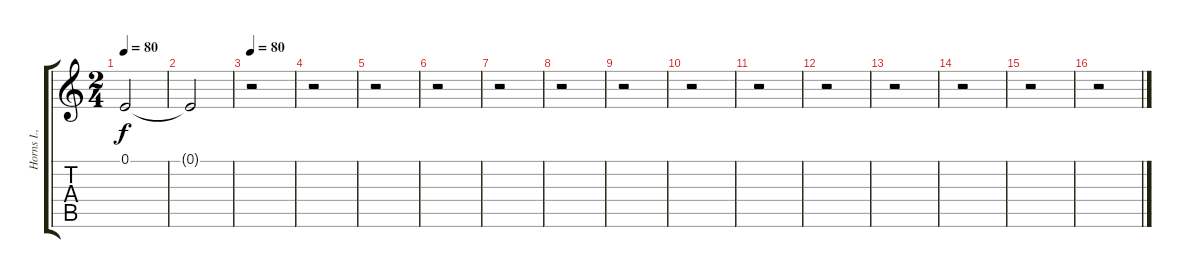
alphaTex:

\track ("Horns I., II. C" "Horns I., ") {instrument frenchhorn}
\staff {score tabs}
\tuning (E4 B3 G3 D3 A2 E2) {hide}
\ts (2 4)
\tempo 80
\clef g2
\ks c
0.1{t}.2{dy f} |
0.1{t}.2 |
\tempo 80
r.2 |
r.2 |
r.2 |
r.2 |
r.2 |
r.2 |
r.2 |
r.2 |
r.2 |
r.2 |
r.2 |
r.2 |
r.2 |
r.2
